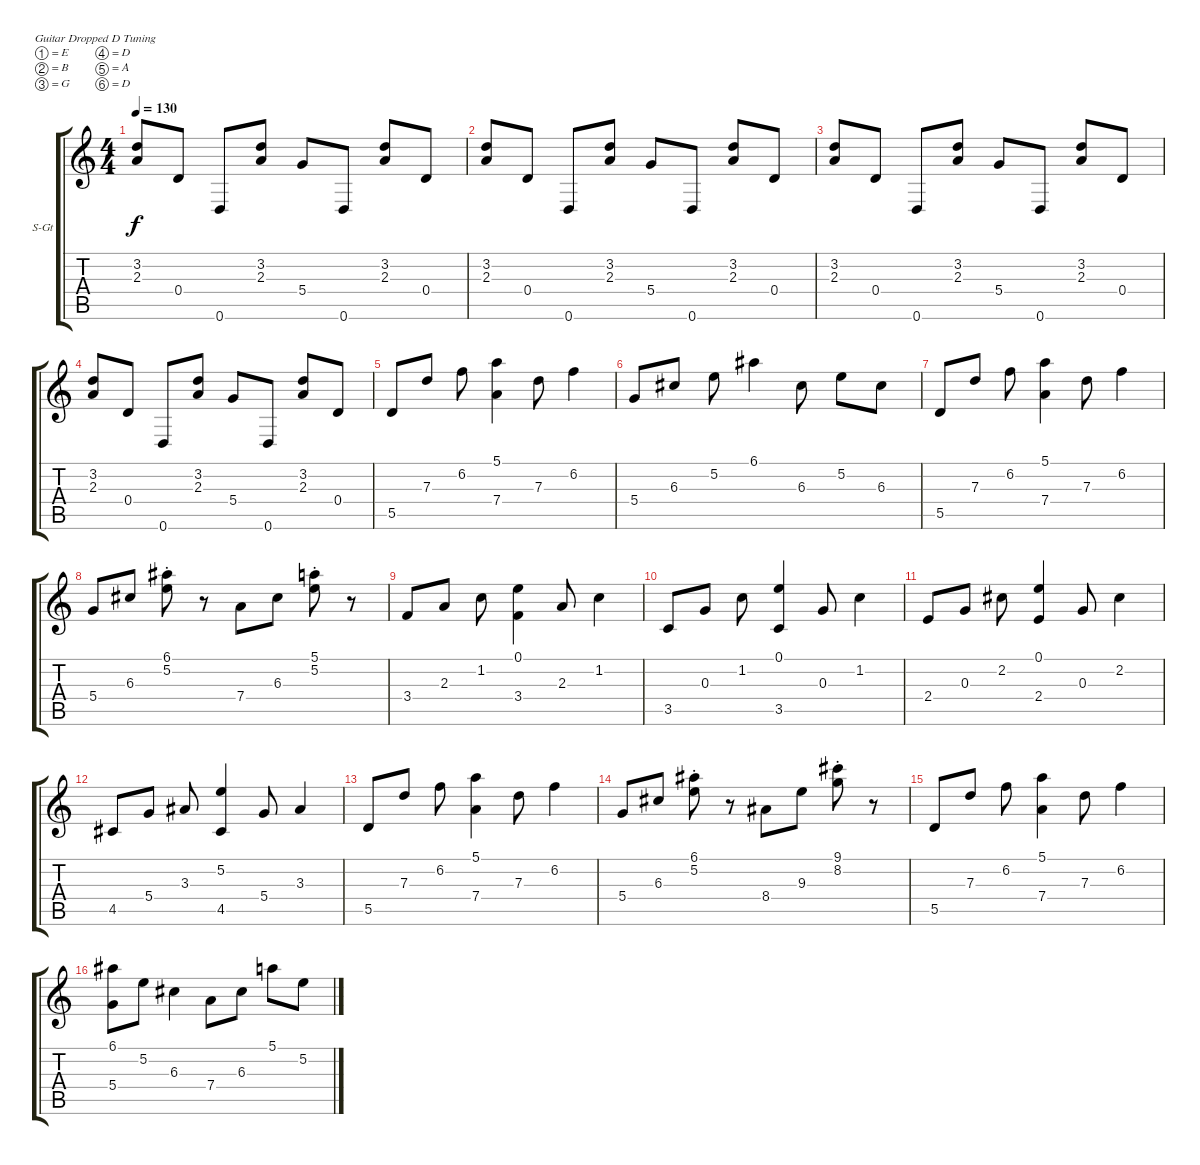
\defaultSystemsLayout 4
\bracketExtendMode groupsimilarinstruments
\firstSystemTrackNameOrientation horizontal
\otherSystemsTrackNameOrientation horizontal
\track ("Steel Guitar" "S-Gt") {instrument acousticguitarsteel}
\staff {score tabs}
\tuning (E4 B3 G3 D3 A2 D2)
\ts (4 4)
\tempo 130
\clef g2
\ks c
(3.2 2.3).8{dy f} 0.4.8 0.6.8 (3.2 2.3).8 5.4.8 0.6.8 (2.3 3.2).8 0.4.8 |
(3.2 2.3).8 0.4.8 0.6.8 (3.2 2.3).8 5.4.8 0.6.8 (2.3 3.2).8 0.4.8 |
(3.2 2.3).8 0.4.8 0.6.8 (3.2 2.3).8 5.4.8 0.6.8 (2.3 3.2).8 0.4.8 |
(3.2 2.3).8 0.4.8 0.6.8 (3.2 2.3).8 5.4.8 0.6.8 (2.3 3.2).8 0.4.8 |
5.5.8 7.3.8 6.2.8 (5.1 7.4).4 7.3.8 6.2.4 |
5.4.8 6.3.8 5.2.8 6.1.4 6.3.8 5.2.8 6.3.8 |
5.5.8 7.3.8 6.2.8 (5.1 7.4).4 7.3.8 6.2.4 |
5.4.8 6.3.8 (5.2{st} 6.1{st}).8 r.8 7.4.8 6.3.8 (5.2{st} 5.1{st}).8 r.8 |
3.4.8 2.3.8 1.2.8 (0.1 3.4).4 2.3.8 1.2.4 |
3.5.8 0.3.8 1.2.8 (0.1 3.5).4 0.3.8 1.2.4 |
2.4.8 0.3.8 2.2.8 (0.1 2.4).4 0.3.8 2.2.4 |
4.5.8 5.4.8 3.3.8 (5.2 4.5).4 5.4.8 3.3.4 |
5.5.8 7.3.8 6.2.8 (5.1 7.4).4 7.3.8 6.2.4 |
5.4.8 6.3.8 (5.2{st} 6.1{st}).8 r.8 8.4.8 9.3.8 (8.2{st} 9.1{st}).8 r.8 |
5.5.8 7.3.8 6.2.8 (5.1 7.4).4 7.3.8 6.2.4 |
(6.1 5.4).8 5.2.8 6.3.4 7.4.8 6.3.8 5.1.8 5.2.8
